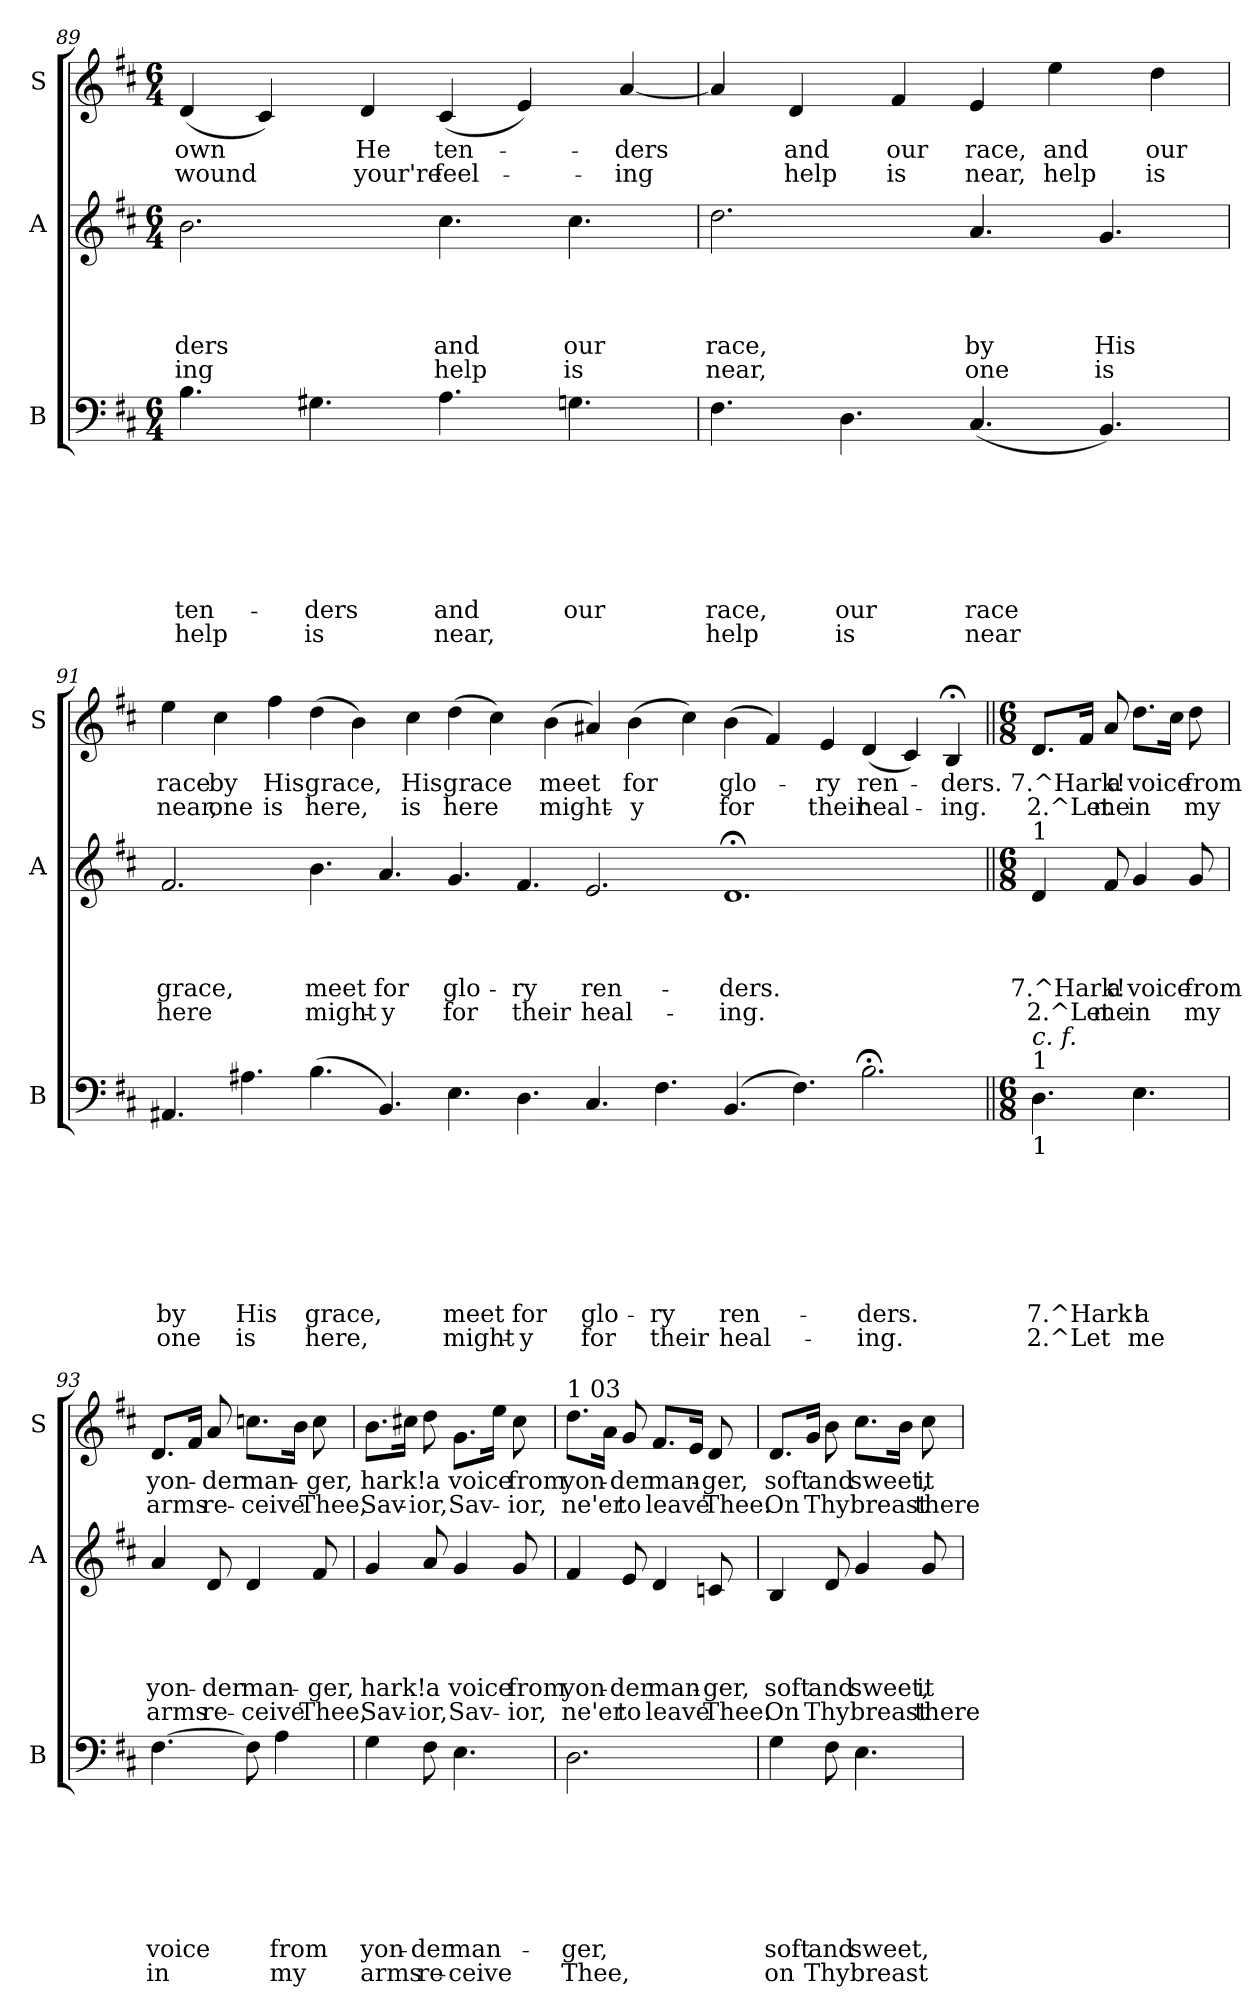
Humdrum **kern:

**kern	**text	**text	**text	**text	**text	**text	**text	**text	**kern	**text	**text	**text	**text	**text	**kern	**text	**text
*part3	*part3	*part3	*part3	*part3	*part3	*part3	*part3	*part3	*part2	*part2	*part2	*part2	*part2	*part2	*part1	*part1	*part1
*staff3	*staff3	*staff3	*staff3	*staff3	*staff3	*staff3	*staff3	*staff3	*staff2	*staff2	*staff2	*staff2	*staff2	*staff2	*staff1	*staff1	*staff1
*I"B	*	*	*	*	*	*	*	*	*I"A	*	*	*	*	*	*I"S	*	*
*I'B	*	*	*	*	*	*	*	*	*I'A	*	*	*	*	*	*I'S	*	*
*clefF4	*	*	*	*	*	*	*	*	*clefG2	*	*	*	*	*	*clefG2	*	*
*k[f#c#]	*	*	*	*	*	*	*	*	*k[f#c#]	*	*	*	*	*	*k[f#c#]	*	*
*D:	*	*	*	*	*	*	*	*	*D:	*	*	*	*	*	*D:	*	*
*M6/4	*	*	*	*	*	*	*	*	*M6/4	*	*	*	*	*	*M6/4	*	*
=89	=89	=89	=89	=89	=89	=89	=89	=89	=89	=89	=89	=89	=89	=89	=89	=89	=89
!	!	!	!	!	!	!	!LO:LY:b:rj	!LO:LY:b:rj	!	!	!	!	!LO:LY:b:rj	!LO:LY:b:rj	!	!LO:LY:b:rj	!LO:LY:b:rj
4.B\	.	.	.	.	.	.	ten-	help	2.b\	.	.	.	-ders	-ing	(<4d/	own	wound
.	.	.	.	.	.	.	.	.	.	.	.	.	.	.	4c#/)	.	.
!	!	!	!	!	!	!	!LO:LY:b:rj	!LO:LY:b:rj	!	!	!	!	!	!	!	!	!
4.G#X\	.	.	.	.	.	.	-ders	is	.	.	.	.	.	.	.	.	.
!	!	!	!	!	!	!	!	!	!	!	!	!	!	!	!	!LO:LY:b:rj	!LO:LY:b:rj
.	.	.	.	.	.	.	.	.	.	.	.	.	.	.	4d/	He	your're
!	!	!	!	!	!	!	!LO:LY:b:rj	!LO:LY:b:rj	!	!	!	!	!LO:LY:b:rj	!LO:LY:b:rj	!	!LO:LY:b:rj	!LO:LY:b:rj
4.A\	.	.	.	.	.	.	and	near,	4.cc#\	.	.	.	and	help	(<4c#/	ten-	feel-
.	.	.	.	.	.	.	.	.	.	.	.	.	.	.	4e/)	.	.
!	!	!	!	!	!	!	!LO:LY:b:rj	!	!	!	!	!	!LO:LY:b:rj	!LO:LY:b:rj	!	!	!
4.Gn\	.	.	.	.	.	.	our	.	4.cc#\	.	.	.	our	is	.	.	.
!	!	!	!	!	!	!	!	!	!	!	!	!	!	!	!	!LO:LY:b:rj	!LO:LY:b:rj
.	.	.	.	.	.	.	.	.	.	.	.	.	.	.	[<4a/	-ders	-ing
=90	=90	=90	=90	=90	=90	=90	=90	=90	=90	=90	=90	=90	=90	=90	=90	=90	=90
!	!	!	!	!	!	!	!LO:LY:b:rj	!LO:LY:b:rj	!	!	!	!	!LO:LY:b:rj	!LO:LY:b:rj	!	!	!
4.F#\	.	.	.	.	.	.	race,	help	2.dd\	.	.	.	race,	near,	4a/]	.	.
!	!	!	!	!	!	!	!	!	!	!	!	!	!	!	!	!LO:LY:b:rj	!LO:LY:b:rj
.	.	.	.	.	.	.	.	.	.	.	.	.	.	.	4d/	and	help
!	!	!	!	!	!	!	!LO:LY:b:rj	!LO:LY:b:rj	!	!	!	!	!	!	!	!	!
4.D\	.	.	.	.	.	.	our	is	.	.	.	.	.	.	.	.	.
!	!	!	!	!	!	!	!	!	!	!	!	!	!	!	!	!LO:LY:b:rj	!LO:LY:b:rj
.	.	.	.	.	.	.	.	.	.	.	.	.	.	.	4f#/	our	is
!	!	!	!	!	!	!	!LO:LY:b:rj	!LO:LY:b:rj	!	!	!	!	!LO:LY:b:rj	!LO:LY:b:rj	!	!LO:LY:b:rj	!LO:LY:b:rj
(<4.C#/	.	.	.	.	.	.	race	near	4.a/	.	.	.	by	one	4e/	race,	near,
!	!	!	!	!	!	!	!	!	!	!	!	!	!	!	!	!LO:LY:b:rj	!LO:LY:b:rj
.	.	.	.	.	.	.	.	.	.	.	.	.	.	.	4ee\	and	help
!	!	!	!	!	!	!	!	!	!	!	!	!	!LO:LY:b:rj	!LO:LY:b:rj	!	!	!
4.BB/)	.	.	.	.	.	.	.	.	4.g/	.	.	.	His	is	.	.	.
!	!	!	!	!	!	!	!	!	!	!	!	!	!	!	!	!LO:LY:b:rj	!LO:LY:b:rj
.	.	.	.	.	.	.	.	.	.	.	.	.	.	.	4dd\	our	is
!!LO:LB:g=z
=91	=91	=91	=91	=91	=91	=91	=91	=91	=91	=91	=91	=91	=91	=91	=91	=91	=91
!	!	!	!	!	!	!	!LO:LY:b:rj	!LO:LY:b:rj	!	!	!	!	!LO:LY:b:rj	!LO:LY:b:rj	!	!LO:LY:b:rj	!LO:LY:b:rj
4.AA#X/	.	.	.	.	.	.	by	one	2.f#/	.	.	.	grace,	here	4ee\	race	near,
!	!	!	!	!	!	!	!	!	!	!	!	!	!	!	!	!LO:LY:b:rj	!LO:LY:b:rj
.	.	.	.	.	.	.	.	.	.	.	.	.	.	.	4cc#\	by	one
!	!	!	!	!	!	!	!LO:LY:b:rj	!LO:LY:b:rj	!	!	!	!	!	!	!	!	!
4.A#X\	.	.	.	.	.	.	His	is	.	.	.	.	.	.	.	.	.
!	!	!	!	!	!	!	!	!	!	!	!	!	!	!	!	!LO:LY:b:rj	!LO:LY:b:rj
.	.	.	.	.	.	.	.	.	.	.	.	.	.	.	4ff#\	His	is
!	!	!	!	!	!	!	!LO:LY:b:rj	!LO:LY:b:rj	!	!	!	!	!LO:LY:b:rj	!LO:LY:b:rj	!	!LO:LY:b:rj	!LO:LY:b:rj
(<4.B\	.	.	.	.	.	.	grace,	here,	4.b\	.	.	.	meet	might-	(>4dd\	grace,	here,
.	.	.	.	.	.	.	.	.	.	.	.	.	.	.	4b\)	.	.
!	!	!	!	!	!	!	!	!	!	!	!	!	!LO:LY:b:rj	!LO:LY:b:rj	!	!	!
4.BB/)	.	.	.	.	.	.	.	.	4.a/	.	.	.	for	-y	.	.	.
!	!	!	!	!	!	!	!	!	!	!	!	!	!	!	!	!LO:LY:b:rj	!LO:LY:b:rj
.	.	.	.	.	.	.	.	.	.	.	.	.	.	.	4cc#\	His	is
!	!	!	!	!	!	!	!LO:LY:b:rj	!LO:LY:b:rj	!	!	!	!	!LO:LY:b:rj	!LO:LY:b:rj	!	!LO:LY:b:rj	!LO:LY:b:rj
4.E\	.	.	.	.	.	.	meet	might-	4.g/	.	.	.	glo-	for	(>4dd\	grace	here
.	.	.	.	.	.	.	.	.	.	.	.	.	.	.	4cc#\)	.	.
!	!	!	!	!	!	!	!LO:LY:b:rj	!LO:LY:b:rj	!	!	!	!	!LO:LY:b:rj	!LO:LY:b:rj	!	!	!
4.D\	.	.	.	.	.	.	for	-y	4.f#/	.	.	.	-ry	their	.	.	.
!	!	!	!	!	!	!	!	!	!	!	!	!	!	!	!	!LO:LY:b:rj	!LO:LY:b:rj
.	.	.	.	.	.	.	.	.	.	.	.	.	.	.	(<4b\	meet	might-
!	!	!	!	!	!	!	!LO:LY:b:rj	!LO:LY:b:rj	!	!	!	!	!LO:LY:b:rj	!LO:LY:b:rj	!	!	!
4.C#/	.	.	.	.	.	.	glo-	for	2.e/	.	.	.	ren-	heal-	4a#X/)	.	.
!	!	!	!	!	!	!	!	!	!	!	!	!	!	!	!	!LO:LY:b:rj	!LO:LY:b:rj
.	.	.	.	.	.	.	.	.	.	.	.	.	.	.	(>4b\	for	-y
!	!	!	!	!	!	!	!LO:LY:b:rj	!LO:LY:b:rj	!	!	!	!	!	!	!	!	!
4.F#\	.	.	.	.	.	.	-ry	their	.	.	.	.	.	.	.	.	.
.	.	.	.	.	.	.	.	.	.	.	.	.	.	.	4cc#\)	.	.
!	!	!	!	!	!	!	!LO:LY:b:rj	!LO:LY:b:rj	!	!	!	!	!LO:LY:b:rj	!LO:LY:b:rj	!	!LO:LY:b:rj	!LO:LY:b:rj
(<4.BB/	.	.	.	.	.	.	ren-	heal-	1.d;	.	.	.	-ders.	-ing.	(<4b\	glo-	for
.	.	.	.	.	.	.	.	.	.	.	.	.	.	.	4f#/)	.	.
4.F#\)	.	.	.	.	.	.	.	.	.	.	.	.	.	.	.	.	.
!	!	!	!	!	!	!	!	!	!	!	!	!	!	!	!	!LO:LY:b:rj	!LO:LY:b:rj
.	.	.	.	.	.	.	.	.	.	.	.	.	.	.	4e/	-ry	their
!	!	!	!	!	!	!	!LO:LY:b:rj	!LO:LY:b:rj	!	!	!	!	!	!	!	!LO:LY:b:rj	!LO:LY:b:rj
2.B;<\	.	.	.	.	.	.	-ders.	-ing.	.	.	.	.	.	.	(<4d/	ren-	heal-
.	.	.	.	.	.	.	.	.	.	.	.	.	.	.	4c#/)	.	.
!	!	!	!	!	!	!	!	!	!	!	!	!	!	!	!	!LO:LY:b:rj	!LO:LY:b:rj
.	.	.	.	.	.	.	.	.	.	.	.	.	.	.	4B;/	-ders.	-ing.
!!LO:PB:g=z
=92||	=92||	=92||	=92||	=92||	=92||	=92||	=92||	=92||	=92||	=92||	=92||	=92||	=92||	=92||	=92||	=92||	=92||
*M6/8	*	*	*	*	*	*	*	*	*M6/8	*	*	*	*	*	*M6/8	*	*
!	!	!	!	!	!	!	!	!	!LO:TX:a:t=1	!	!	!	!	!	!	!	!
!LO:TX:a:t=1	!	!	!	!	!	!	!	!	!	!	!	!	!	!	!	!	!
!LO:TX:a:i:t=c. f.	!	!	!	!	!	!	!	!	!	!	!	!	!	!	!	!	!
!LO:TX:b:t=1	!	!	!	!	!	!	!	!	!	!	!	!	!	!	!	!	!
!	!	!	!	!	!	!	!LO:LY:b:rj	!LO:LY:b:rj	!	!	!	!	!LO:LY:b:rj	!LO:LY:b:rj	!	!LO:LY:b:rj	!LO:LY:b:rj
4.D\	.	.	.	.	.	.	7.^Hark!	2.^Let	4d/	.	.	.	7.^Hark!	2.^Let	8.d/L	7.^Hark!	2.^Let
.	.	.	.	.	.	.	.	.	.	.	.	.	.	.	16f#/Jk	.	.
!	!	!	!	!	!	!	!	!	!	!	!	!	!LO:LY:b:rj	!LO:LY:b:rj	!	!LO:LY:b:rj	!LO:LY:b:rj
.	.	.	.	.	.	.	.	.	8f#/	.	.	.	a	me	8a/	a	me
!	!	!	!	!	!	!	!LO:LY:b:rj	!LO:LY:b:rj	!	!	!	!	!LO:LY:b:rj	!LO:LY:b:rj	!	!LO:LY:b:rj	!LO:LY:b:rj
4.E\	.	.	.	.	.	.	a	me	4g/	.	.	.	voice	in	8.dd\L	voice	in
.	.	.	.	.	.	.	.	.	.	.	.	.	.	.	16cc#\Jk	.	.
!	!	!	!	!	!	!	!	!	!	!	!	!	!LO:LY:b:rj	!LO:LY:b:rj	!	!LO:LY:b:rj	!LO:LY:b:rj
.	.	.	.	.	.	.	.	.	8g/	.	.	.	from	my	8dd\	from	my
=93	=93	=93	=93	=93	=93	=93	=93	=93	=93	=93	=93	=93	=93	=93	=93	=93	=93
!	!	!	!	!	!	!	!LO:LY:b:rj	!LO:LY:b:rj	!	!	!	!	!LO:LY:b:rj	!LO:LY:b:rj	!	!LO:LY:b:rj	!LO:LY:b:rj
[>4.F#\	.	.	.	.	.	.	voice	in	4a/	.	.	.	yon-	arms	8.d/L	yon-	arms
.	.	.	.	.	.	.	.	.	.	.	.	.	.	.	16f#/Jk	.	.
!	!	!	!	!	!	!	!	!	!	!	!	!	!LO:LY:b:rj	!LO:LY:b:rj	!	!LO:LY:b:rj	!LO:LY:b:rj
.	.	.	.	.	.	.	.	.	8d/	.	.	.	-der	re-	8a/	-der	re-
!	!	!	!	!	!	!	!	!	!	!	!	!	!LO:LY:b:rj	!LO:LY:b:rj	!	!LO:LY:b:rj	!LO:LY:b:rj
8F#\]	.	.	.	.	.	.	.	.	4d/	.	.	.	man-	-ceive	8.ccn\L	man-	-ceive
!	!	!	!	!	!	!	!LO:LY:b:rj	!LO:LY:b:rj	!	!	!	!	!	!	!	!	!
4A\	.	.	.	.	.	.	from	my	.	.	.	.	.	.	.	.	.
.	.	.	.	.	.	.	.	.	.	.	.	.	.	.	16b\Jk	.	.
!	!	!	!	!	!	!	!	!	!	!	!	!	!LO:LY:b:rj	!LO:LY:b:rj	!	!LO:LY:b:rj	!LO:LY:b:rj
.	.	.	.	.	.	.	.	.	8f#/	.	.	.	-ger,	Thee,	8cc\	-ger,	Thee,
=94	=94	=94	=94	=94	=94	=94	=94	=94	=94	=94	=94	=94	=94	=94	=94	=94	=94
!	!	!	!	!	!	!	!LO:LY:b:rj	!LO:LY:b:rj	!	!	!	!	!LO:LY:b:rj	!LO:LY:b:rj	!	!LO:LY:b:rj	!LO:LY:b:rj
4G\	.	.	.	.	.	.	yon-	arms	4g/	.	.	.	hark!	Sav-	8.b\L	hark!	Sav-
.	.	.	.	.	.	.	.	.	.	.	.	.	.	.	16cc#X\Jk	.	.
!	!	!	!	!	!	!	!LO:LY:b:rj	!LO:LY:b:rj	!	!	!	!	!LO:LY:b:rj	!LO:LY:b:rj	!	!LO:LY:b:rj	!LO:LY:b:rj
8F#\	.	.	.	.	.	.	-der	re-	8a/	.	.	.	a	-ior,	8dd\	a	-ior,
!	!	!	!	!	!	!	!LO:LY:b:rj	!LO:LY:b:rj	!	!	!	!	!LO:LY:b:rj	!LO:LY:b:rj	!	!LO:LY:b:rj	!LO:LY:b:rj
4.E\	.	.	.	.	.	.	man-	-ceive	4g/	.	.	.	voice	Sav-	8.g\L	voice	Sav-
.	.	.	.	.	.	.	.	.	.	.	.	.	.	.	16ee\Jk	.	.
!	!	!	!	!	!	!	!	!	!	!	!	!	!LO:LY:b:rj	!LO:LY:b:rj	!	!LO:LY:b:rj	!LO:LY:b:rj
.	.	.	.	.	.	.	.	.	8g/	.	.	.	from	-ior,	8cc#\	from	-ior,
!!LO:LB:g=z
=95	=95	=95	=95	=95	=95	=95	=95	=95	=95	=95	=95	=95	=95	=95	=95	=95	=95
!	!	!	!	!	!	!	!	!	!	!	!	!	!	!	!LO:TX:a:t=1 03	!	!
!	!	!	!	!	!	!	!LO:LY:b:rj	!LO:LY:b:rj	!	!	!	!	!LO:LY:b:rj	!LO:LY:b:rj	!	!LO:LY:b:rj	!LO:LY:b:rj
2.D\	.	.	.	.	.	.	-ger,	Thee,	4f#/	.	.	.	yon-	ne'er	8.dd\L	yon-	ne'er
.	.	.	.	.	.	.	.	.	.	.	.	.	.	.	16a\Jk	.	.
!	!	!	!	!	!	!	!	!	!	!	!	!	!LO:LY:b:rj	!LO:LY:b:rj	!	!LO:LY:b:rj	!LO:LY:b:rj
.	.	.	.	.	.	.	.	.	8e/	.	.	.	-der	to	8g/	-der	to
!	!	!	!	!	!	!	!	!	!	!	!	!	!LO:LY:b:rj	!LO:LY:b:rj	!	!LO:LY:b:rj	!LO:LY:b:rj
.	.	.	.	.	.	.	.	.	4d/	.	.	.	man-	leave	8.f#/L	man-	leave
.	.	.	.	.	.	.	.	.	.	.	.	.	.	.	16e/Jk	.	.
!	!	!	!	!	!	!	!	!	!	!	!	!	!LO:LY:b:rj	!LO:LY:b:rj	!	!LO:LY:b:rj	!LO:LY:b:rj
.	.	.	.	.	.	.	.	.	8cn/	.	.	.	-ger,	Thee.	8d/	-ger,	Thee.
=96	=96	=96	=96	=96	=96	=96	=96	=96	=96	=96	=96	=96	=96	=96	=96	=96	=96
!	!	!	!	!	!	!	!LO:LY:b:rj	!LO:LY:b:rj	!	!	!	!	!LO:LY:b:rj	!LO:LY:b:rj	!	!LO:LY:b:rj	!LO:LY:b:rj
4G\	.	.	.	.	.	.	soft	on	4B/	.	.	.	soft	On	8.d/L	soft	On
.	.	.	.	.	.	.	.	.	.	.	.	.	.	.	16g/Jk	.	.
!	!	!	!	!	!	!	!LO:LY:b:rj	!LO:LY:b:rj	!	!	!	!	!LO:LY:b:rj	!LO:LY:b:rj	!	!LO:LY:b:rj	!LO:LY:b:rj
8F#\	.	.	.	.	.	.	and	Thy	8d/	.	.	.	and	Thy	8b\	and	Thy
!	!	!	!	!	!	!	!LO:LY:b:rj	!LO:LY:b:rj	!	!	!	!	!LO:LY:b:rj	!LO:LY:b:rj	!	!LO:LY:b:rj	!LO:LY:b:rj
4.E\	.	.	.	.	.	.	sweet,	breast	4g/	.	.	.	sweet,	breast	8.cc#\L	sweet,	breast
.	.	.	.	.	.	.	.	.	.	.	.	.	.	.	16b\Jk	.	.
!	!	!	!	!	!	!	!	!	!	!	!	!	!LO:LY:b:rj	!LO:LY:b:rj	!	!LO:LY:b:rj	!LO:LY:b:rj
.	.	.	.	.	.	.	.	.	8g/	.	.	.	it	there	8cc#\	it	there
=	=	=	=	=	=	=	=	=	=	=	=	=	=	=	=	=	=
*-	*-	*-	*-	*-	*-	*-	*-	*-	*-	*-	*-	*-	*-	*-	*-	*-	*-
